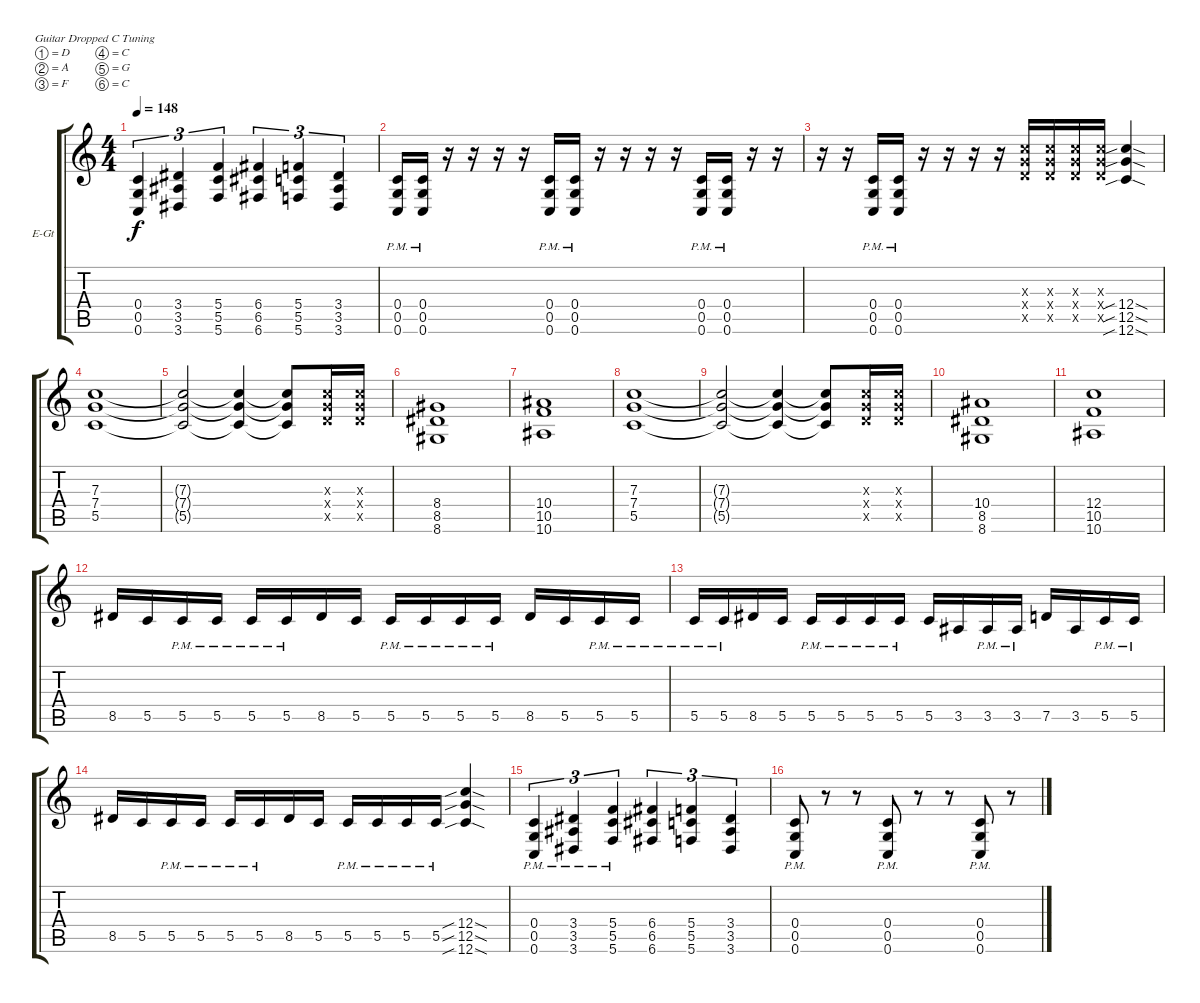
\bracketExtendMode groupsimilarinstruments
\firstSystemTrackNameOrientation horizontal
\otherSystemsTrackNameOrientation horizontal
\track ("Lead Guitar" "E-Gt") {instrument distortionguitar}
\staff {score tabs}
\tuning (D4 A3 F3 C3 G2 C2)
\ts (4 4)
\tempo 148
\clef g2
\ks c
(0.4 0.5 0.6).4{tu (3 2) dy f} (3.4 3.5 3.6).4{tu (3 2)} (5.4 5.5 5.6).4{tu (3 2)} (6.4 6.5 6.6).4{tu (3 2)} (5.4 5.5 5.6).4{tu (3 2)} (3.4 3.5 3.6).4{tu (3 2)} |
(0.4{pm} 0.5{pm} 0.6{pm}).16 (0.4{pm} 0.5{pm} 0.6{pm}).16 r.16 r.16 r.16 r.16 (0.4{pm} 0.5{pm} 0.6{pm}).16 (0.4{pm} 0.5{pm} 0.6{pm}).16 r.16 r.16 r.16 r.16 (0.4{pm} 0.5{pm} 0.6{pm}).16 (0.4{pm} 0.5{pm} 0.6{pm}).16 r.16 r.16 |
r.16 r.16 (0.4{pm} 0.5{pm} 0.6{pm}).16 (0.4{pm} 0.5{pm} 0.6{pm}).16 r.16 r.16 r.16 r.16 (7.3{x} 7.4{x} 7.5{x}).16 (7.3{x} 7.4{x} 7.5{x}).16 (7.3{x} 7.4{x} 7.5{x}).16 (7.3{x} 7.4{x} 7.5{x}).16 (12.4{sib sod} 12.5{sib sod} 12.6{sib sod}).4 |
(7.3 7.4 5.5).1 |
(7.3{t} 7.4{t} 5.5{t}).2 (7.3{t} 7.4{t} 5.5{t}).4 (7.3{t} 7.4{t} 5.5{t}).8 (7.3{x} 7.4{x} 7.5{x}).16 (7.3{x} 7.4{x} 7.5{x}).16 |
(8.4 8.5 8.6).1 |
(10.4 10.5 10.6).1 |
(7.3 7.4 5.5).1 |
(7.3{t} 7.4{t} 5.5{t}).2 (7.3{t} 7.4{t} 5.5{t}).4 (7.3{t} 7.4{t} 5.5{t}).8 (7.3{x} 7.4{x} 7.5{x}).16 (7.3{x} 7.4{x} 7.5{x}).16 |
(10.4 8.5 8.6).1 |
(12.4 10.5 10.6).1 |
8.5.16 5.5.16 5.5{pm}.16 5.5{pm}.16 5.5{pm}.16 5.5{pm}.16 8.5.16 5.5.16 5.5{pm}.16 5.5{pm}.16 5.5{pm}.16 5.5{pm}.16 8.5.16 5.5.16 5.5{pm}.16 5.5{pm}.16 |
5.5{pm}.16 5.5{pm}.16 8.5.16 5.5.16 5.5{pm}.16 5.5{pm}.16 5.5{pm}.16 5.5{pm}.16 5.5.16 3.5.16 3.5{pm}.16 3.5{pm}.16 7.5.16 3.5.16 5.5{pm}.16 5.5{pm}.16 |
8.5.16 5.5.16 5.5{pm}.16 5.5{pm}.16 5.5{pm}.16 5.5{pm}.16 8.5.16 5.5.16 5.5{pm}.16 5.5{pm}.16 5.5{pm}.16 5.5{pm}.16 (12.4{sib sod} 12.5{sib sod} 12.6{sib sod}).4 |
(0.4{pm} 0.5{pm} 0.6{pm}).4{tu (3 2)} (3.4{pm} 3.5{pm} 3.6{pm}).4{tu (3 2)} (5.4{pm} 5.5{pm} 5.6{pm}).4{tu (3 2)} (6.4 6.5 6.6).4{tu (3 2)} (5.4 5.5 5.6).4{tu (3 2)} (3.4 3.5 3.6).4{tu (3 2)} |
(0.4{pm} 0.5{pm} 0.6{pm}).8 r.8 r.8 (0.4{pm} 0.5{pm} 0.6{pm}).8 r.8 r.8 (0.4{pm} 0.5{pm} 0.6{pm}).8 r.8
